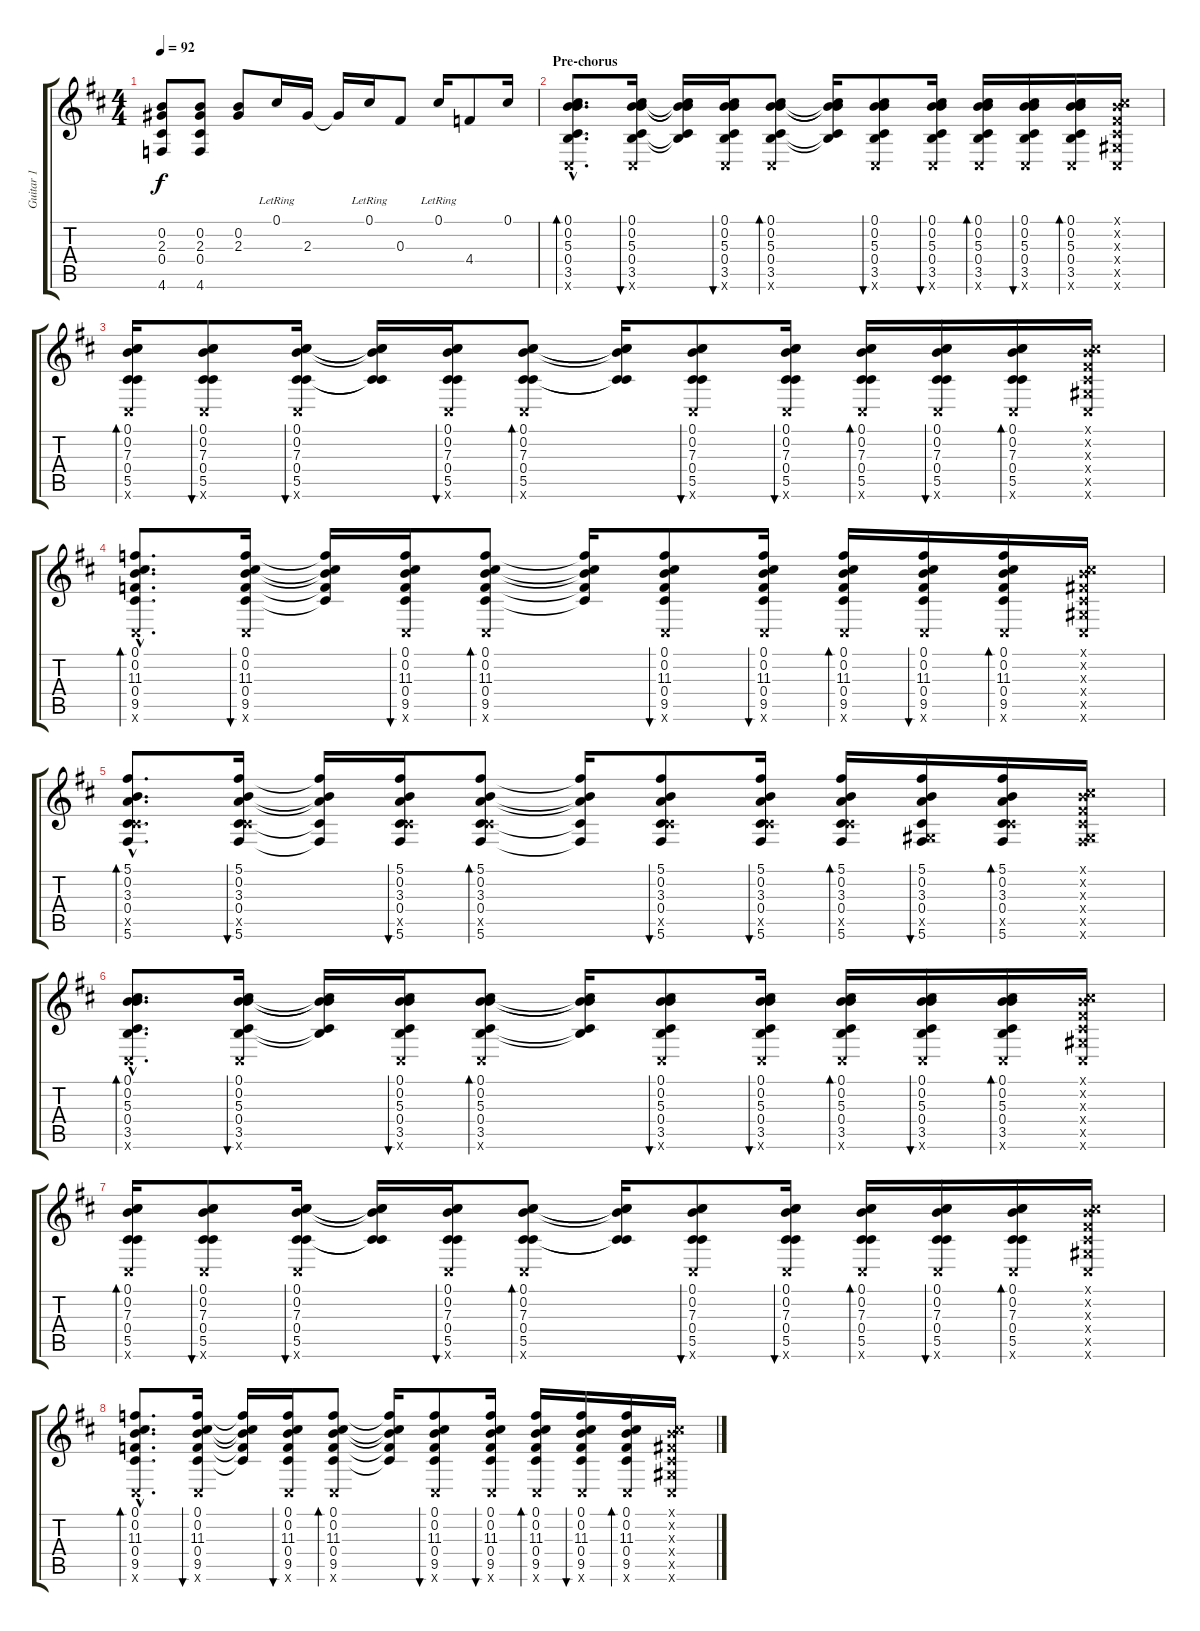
\track ("Guitar 1" "Guitar 1") {instrument acousticguitarnylon}
\staff {score tabs}
\tuning (Db4 B3 Gb3 Db3 Ab2 Db2) {hide}
\ts (4 4)
\tempo 92
\clef g2
\ks d
(0.2 2.3 0.4 4.6).8{dy f} (0.2 2.3 0.4 4.6).8 (0.2 2.3).8 0.1{lr}.16 2.3.16 2.3{t}.16 0.1{lr}.16 0.3.8 0.1{lr}.16 4.4.8 0.1.16 |
\section ("" "Pre-chorus")
(0.1{hac} 0.2{hac} 5.3{hac} 0.4{hac} 3.5{hac} 0.6{hac x}).8{d bd 60} (0.1 0.2 5.3 0.4 3.5 0.6{x}).16{bu 60} (0.1{t} 0.2{t} 5.3{t} 0.4{t} 3.5{t}).16 (0.1 0.2 5.3 0.4 3.5 0.6{x}).16{bu 60} (0.1 0.2 5.3 0.4 3.5 0.6{x}).8{bd 60} (0.1{t} 0.2{t} 5.3{t} 0.4{t} 3.5{t}).16 (0.1 0.2 5.3 0.4 3.5 0.6{x}).8{bu 60} (0.1 0.2 5.3 0.4 3.5 0.6{x}).16{bu 60} (0.1 0.2 5.3 0.4 3.5 0.6{x}).16{bd 60} (0.1 0.2 5.3 0.4 3.5 0.6{x}).16{bu 60} (0.1 0.2 5.3 0.4 3.5 0.6{x}).16{bd 60} (0.1{x} 0.2{x} 0.3{x} 0.4{x} 0.5{x} 0.6{x}).16 |
(0.1 0.2 7.3 0.4 5.5 0.6{x}).16{bd 60} (0.1 0.2 7.3 0.4 5.5 0.6{x}).8{bu 60} (0.1 0.2 7.3 0.4 5.5 0.6{x}).16{bu 60} (0.1{t} 0.2{t} 7.3{t} 0.4{t} 5.5{t}).16 (0.1 0.2 7.3 0.4 5.5 0.6{x}).16{bu 60} (0.1 0.2 7.3 0.4 5.5 0.6{x}).8{bd 60} (0.1{t} 0.2{t} 7.3{t} 0.4{t} 5.5{t}).16 (0.1 0.2 7.3 0.4 5.5 0.6{x}).8{bu 60} (0.1 0.2 7.3 0.4 5.5 0.6{x}).16{bu 60} (0.1 0.2 7.3 0.4 5.5 0.6{x}).16{bd 60} (0.1 0.2 7.3 0.4 5.5 0.6{x}).16{bu 60} (0.1 0.2 7.3 0.4 5.5 0.6{x}).16{bd 60} (0.1{x} 0.2{x} 0.3{x} 0.4{x} 0.5{x} 0.6{x}).16 |
(0.1{hac} 0.2{hac} 11.3{hac} 0.4{hac} 9.5{hac} 0.6{hac x}).8{d bd 60} (0.1 0.2 11.3 0.4 9.5 0.6{x}).16{bu 60} (0.1{t} 0.2{t} 11.3{t} 0.4{t} 9.5{t}).16 (0.1 0.2 11.3 0.4 9.5 0.6{x}).16{bu 60} (0.1 0.2 11.3 0.4 9.5 0.6{x}).8{bd 60} (0.1{t} 0.2{t} 11.3{t} 0.4{t} 9.5{t}).16 (0.1 0.2 11.3 0.4 9.5 0.6{x}).8{bu 60} (0.1 0.2 11.3 0.4 9.5 0.6{x}).16{bu 60} (0.1 0.2 11.3 0.4 9.5 0.6{x}).16{bd 60} (0.1 0.2 11.3 0.4 9.5 0.6{x}).16{bu 60} (0.1 0.2 11.3 0.4 9.5 0.6{x}).16{bd 60} (0.1{x} 0.2{x} 0.3{x} 0.4{x} 0.5{x} 0.6{x}).16 |
(5.1{hac} 0.2{hac} 3.3{hac} 0.4{hac} 5.5{hac x} 5.6{hac}).8{d bd 60} (5.1 0.2 3.3 0.4 5.5{x} 5.6).16{bu 60} (5.1{t} 0.2{t} 3.3{t} 0.4{t} 5.6{t}).16 (5.1 0.2 3.3 0.4 5.5{x} 5.6).16{bu 60} (5.1 0.2 3.3 0.4 5.5{x} 5.6).8{bd 60} (5.1{t} 0.2{t} 3.3{t} 0.4{t} 5.6{t}).16 (5.1 0.2 3.3 0.4 5.5{x} 5.6).8{bu 60} (5.1 0.2 3.3 0.4 5.5{x} 5.6).16{bu 60} (5.1 0.2 3.3 0.4 5.5{x} 5.6).16{bd 60} (5.1 0.2 3.3 0.4 0.5{x} 5.6).16{bu 60} (5.1 0.2 3.3 0.4 5.5{x} 5.6).16{bd 60} (0.1{x} 0.2{x} 0.3{x} 0.4{x} 0.5{x} 5.6{x}).16 |
(0.1{hac} 0.2{hac} 5.3{hac} 0.4{hac} 3.5{hac} 0.6{hac x}).8{d bd 60} (0.1 0.2 5.3 0.4 3.5 0.6{x}).16{bu 60} (0.1{t} 0.2{t} 5.3{t} 0.4{t} 3.5{t}).16 (0.1 0.2 5.3 0.4 3.5 0.6{x}).16{bu 60} (0.1 0.2 5.3 0.4 3.5 0.6{x}).8{bd 60} (0.1{t} 0.2{t} 5.3{t} 0.4{t} 3.5{t}).16 (0.1 0.2 5.3 0.4 3.5 0.6{x}).8{bu 60} (0.1 0.2 5.3 0.4 3.5 0.6{x}).16{bu 60} (0.1 0.2 5.3 0.4 3.5 0.6{x}).16{bd 60} (0.1 0.2 5.3 0.4 3.5 0.6{x}).16{bu 60} (0.1 0.2 5.3 0.4 3.5 0.6{x}).16{bd 60} (0.1{x} 0.2{x} 0.3{x} 0.4{x} 0.5{x} 0.6{x}).16 |
(0.1 0.2 7.3 0.4 5.5 0.6{x}).16{bd 60} (0.1 0.2 7.3 0.4 5.5 0.6{x}).8{bu 60} (0.1 0.2 7.3 0.4 5.5 0.6{x}).16{bu 60} (0.1{t} 0.2{t} 7.3{t} 0.4{t} 5.5{t}).16 (0.1 0.2 7.3 0.4 5.5 0.6{x}).16{bu 60} (0.1 0.2 7.3 0.4 5.5 0.6{x}).8{bd 60} (0.1{t} 0.2{t} 7.3{t} 0.4{t} 5.5{t}).16 (0.1 0.2 7.3 0.4 5.5 0.6{x}).8{bu 60} (0.1 0.2 7.3 0.4 5.5 0.6{x}).16{bu 60} (0.1 0.2 7.3 0.4 5.5 0.6{x}).16{bd 60} (0.1 0.2 7.3 0.4 5.5 0.6{x}).16{bu 60} (0.1 0.2 7.3 0.4 5.5 0.6{x}).16{bd 60} (0.1{x} 0.2{x} 0.3{x} 0.4{x} 0.5{x} 0.6{x}).16 |
(0.1{hac} 0.2{hac} 11.3{hac} 0.4{hac} 9.5{hac} 0.6{hac x}).8{d bd 60} (0.1 0.2 11.3 0.4 9.5 0.6{x}).16{bu 60} (0.1{t} 0.2{t} 11.3{t} 0.4{t} 9.5{t}).16 (0.1 0.2 11.3 0.4 9.5 0.6{x}).16{bu 60} (0.1 0.2 11.3 0.4 9.5 0.6{x}).8{bd 60} (0.1{t} 0.2{t} 11.3{t} 0.4{t} 9.5{t}).16 (0.1 0.2 11.3 0.4 9.5 0.6{x}).8{bu 60} (0.1 0.2 11.3 0.4 9.5 0.6{x}).16{bu 60} (0.1 0.2 11.3 0.4 9.5 0.6{x}).16{bd 60} (0.1 0.2 11.3 0.4 9.5 0.6{x}).16{bu 60} (0.1 0.2 11.3 0.4 9.5 0.6{x}).16{bd 60} (0.1{x} 0.2{x} 0.3{x} 0.4{x} 0.5{x} 0.6{x}).16
